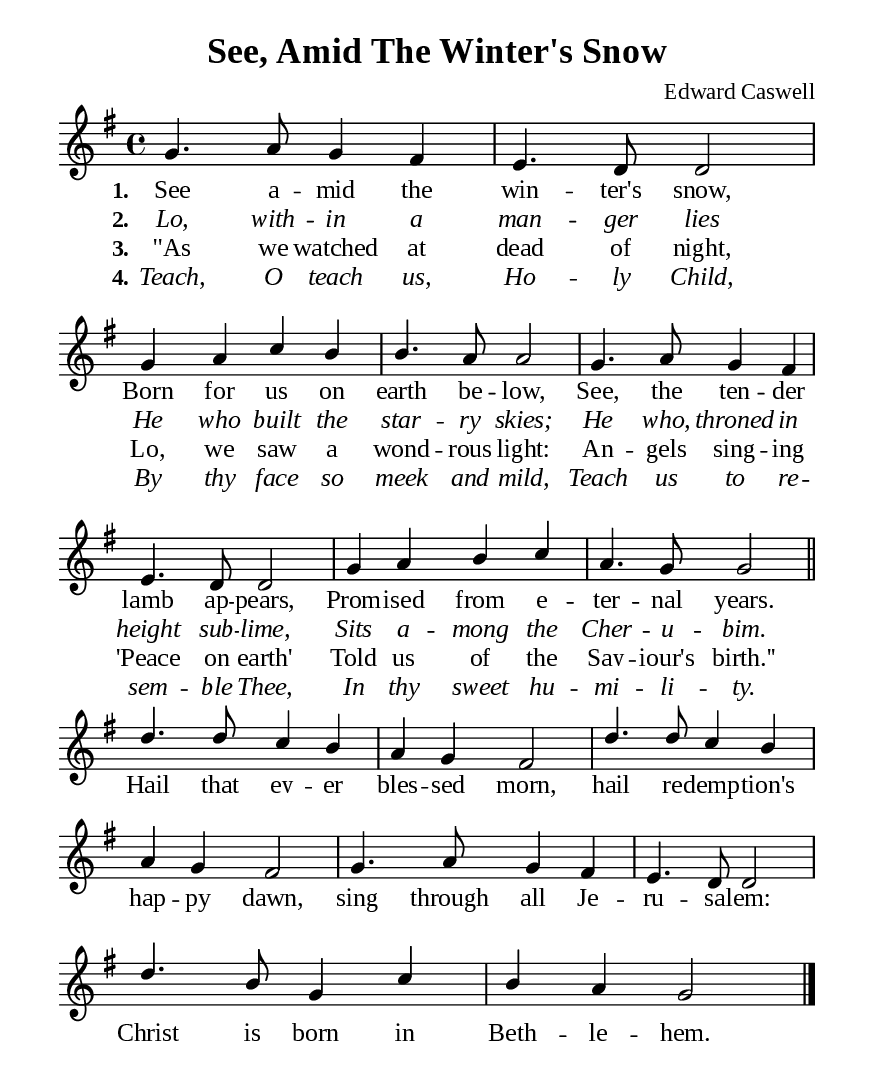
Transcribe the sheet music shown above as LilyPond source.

\version "2.18.2"

\header {
  title = "See, Amid The Winter's Snow"
  composer = "Edward Caswell"
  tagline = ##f
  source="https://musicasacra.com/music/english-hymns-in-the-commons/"
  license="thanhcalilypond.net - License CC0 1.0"
}

globalSettings = {
  \set Score.barNumberVisibility = #all-bar-numbers-visible
  \key g \major
  \time 4/4
  \override Score.BarNumber.break-visibility = ##(#f #f #f)
  \override Lyrics.LyricSpace.minimum-distance = #3.0
}

\paper {
  #(set-paper-size "a5")
  top-margin = 5\mm
  bottom-margin = 5\mm
  left-margin = 10\mm
  right-margin = 10\mm
  indent = #0
  #(define fonts
	 (make-pango-font-tree "Liberation Serif"
	 		       "Liberation Serif"
			       "Liberation Serif"
			       (/ 20 20)))
  system-system-spacing = #'((basic-distance . 3) (padding . 3))
  page-count = 1
}

printItalic = \with {
  \override LyricText.font-shape = #'italic
}

% Verse music
musicVerseSoprano = \relative c'' {
  g4. a8 g4 fis |
  e4. d8 d2 |
  g4 a c b |
  b4. a8 a2 |
  g4. a8 g4 fis |
  e4. d8 d2 |
  g4 a b c |
  a4. g8 g2 \bar "||"
}

% Chorus music
musicChorusSoprano = \relative c'' {
  \set Score.currentBarNumber = #9
  d4. d8 c4 b |
  a g fis2 |
  d'4. d8 c4 b |
  a g fis2 |
  g4. a8 g4 fis |
  e4. d8 d2 |
  d'4. b8 g4 c |
  b a g2 \bar "|."
}

% Verse lyrics
lyricVerseOne = \lyricmode {
  \set stanza = #"1."
  See a -- mid the win -- ter's snow,
  Born for us on earth be -- low,
  See, the ten -- der lamb ap -- pears,
  Prom -- ised from e -- ter -- nal years.
}

lyricVerseTwo = \lyricmode {
  \set stanza = #"2."
  Lo, with -- in a man -- ger lies
  He who built the star -- ry skies;
  He who, throned in height sub -- lime,
  Sits a -- mong the Cher -- u -- bim.
}

lyricVerseThree = \lyricmode {
  \set stanza = #"3."
  ''As we watched at dead of night,
  Lo, we saw a wond -- rous light:
  An -- gels sing -- ing 'Peace on earth'
  Told us of the Sav -- iour's birth.''
}

lyricVerseFour = \lyricmode {
  \set stanza = #"4."
  Teach, O teach us, Ho -- ly Child,
  By thy face so meek and mild,
  Teach us to re -- sem -- ble Thee,
  In thy sweet hu -- mi -- li -- ty.
}

% Chorus lyrics
lyricChorus = \lyricmode {
  Hail that ev -- er bles -- sed morn, hail re -- demp -- tion's hap -- py dawn,
  sing through all Je -- ru -- sa -- lem:
  Christ is born in Beth -- le -- hem.
}

% Layout
\score {
    \new ChoirStaff <<
      \new Staff <<
        \clef "treble"
        \new Voice = "soprano" {
          \voiceOne \globalSettings \stemUp \slurUp \musicVerseSoprano
        }
      >>
      \new Lyrics \lyricsto soprano \lyricVerseOne
      \new Lyrics \printItalic \lyricsto soprano \lyricVerseTwo
      \new Lyrics \lyricsto soprano \lyricVerseThree
      \new Lyrics \printItalic \lyricsto soprano \lyricVerseFour
    >>
}

\score {
    \new ChoirStaff <<
      \new Staff <<
        \clef "treble"
        \override Staff.TimeSignature #'stencil = ##f
        \new Voice = "soprano" {
          \globalSettings \stemUp \slurUp \musicChorusSoprano
        }
      >>
      \new Lyrics \lyricsto soprano \lyricChorus
    >>
}
